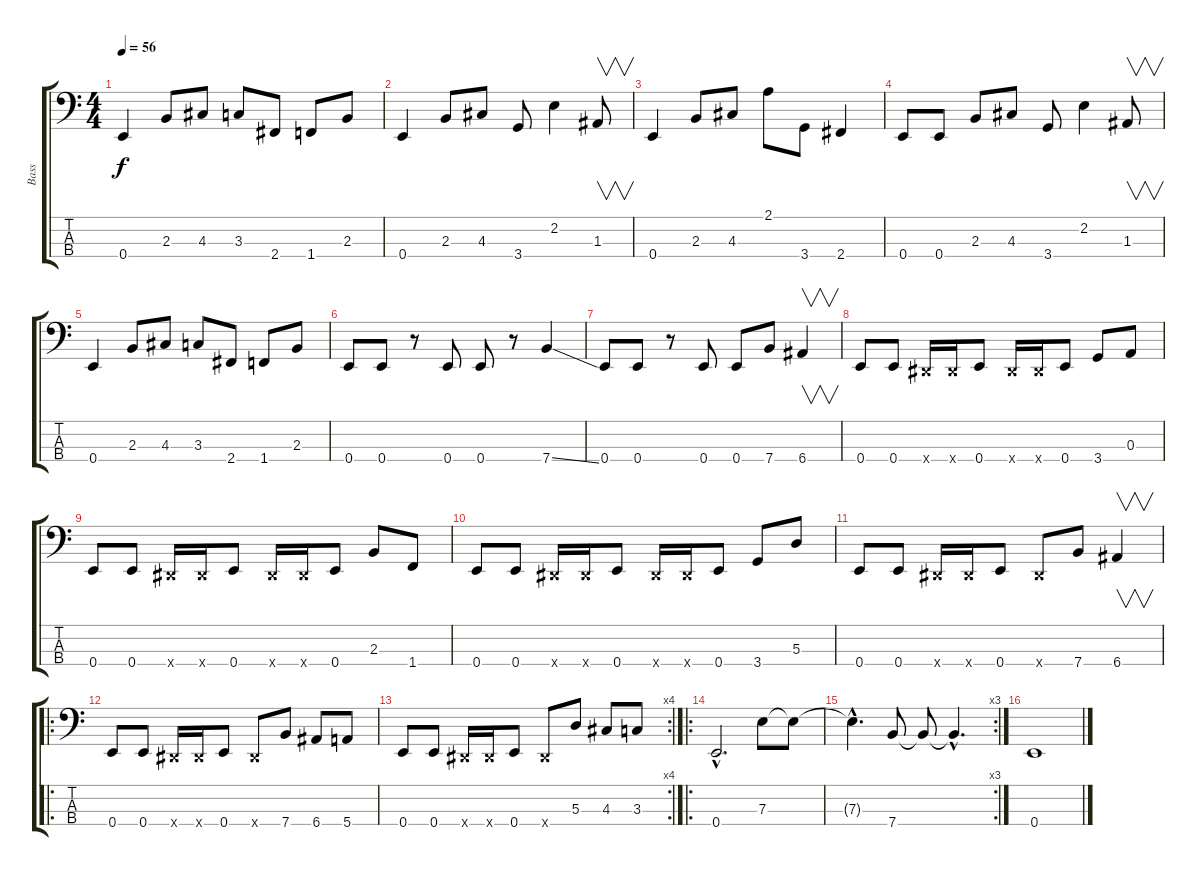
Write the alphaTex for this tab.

\track ("Bass" "Bass") {instrument electricbasspick}
\staff {score tabs}
\tuning (G2 D2 A1 E1) {hide}
\ts (4 4)
\tempo 56
\clef f4
\ks c
0.4.4{dy f} 2.3.8 4.3.8 3.3.8 2.4.8 1.4.8 2.3.8 |
0.4.4 2.3.8 4.3.8 3.4.8 2.2.4 1.3.8{v} |
0.4.4 2.3.8 4.3.8 2.1.8 3.4.8 2.4.4 |
0.4.8 0.4.8 2.3.8 4.3.8 3.4.8 2.2.4 1.3.8{v} |
0.4.4 2.3.8 4.3.8 3.3.8 2.4.8 1.4.8 2.3.8 |
0.4.8 0.4.8 r.8 0.4.8 0.4.8 r.8 7.4{ss}.4 |
0.4.8 0.4.8 r.8 0.4.8 0.4.8 7.4.8 6.4.4{v} |
0.4.8 0.4.8 -1.4{x}.16 -1.4{x}.16 0.4.8 -1.4{x}.16 -1.4{x}.16 0.4.8 3.4.8 0.3.8 |
0.4.8 0.4.8 -1.4{x}.16 -1.4{x}.16 0.4.8 -1.4{x}.16 -1.4{x}.16 0.4.8 2.3.8 1.4.8 |
0.4.8 0.4.8 -1.4{x}.16 -1.4{x}.16 0.4.8 -1.4{x}.16 -1.4{x}.16 0.4.8 3.4.8 5.3.8 |
0.4.8 0.4.8 -1.4{x}.16 -1.4{x}.16 0.4.8 -1.4{x}.8 7.4.8 6.4.4{v} |
\ro
0.4.8 0.4.8 -1.4{x}.16 -1.4{x}.16 0.4.8 -1.4{x}.8 7.4.8 6.4.8 5.4.8 |
\rc 4
0.4.8 0.4.8 -1.4{x}.16 -1.4{x}.16 0.4.8 -1.4{x}.8 5.3.8 4.3.8 3.3.8 |
\ro
0.4{hac}.2{d} 7.3.8 7.3{t}.8 |
\rc 3
7.3{hac t}.4{d} 7.4.8 7.4{t}.8 7.4{hac t}.4{d} |
0.4.1
